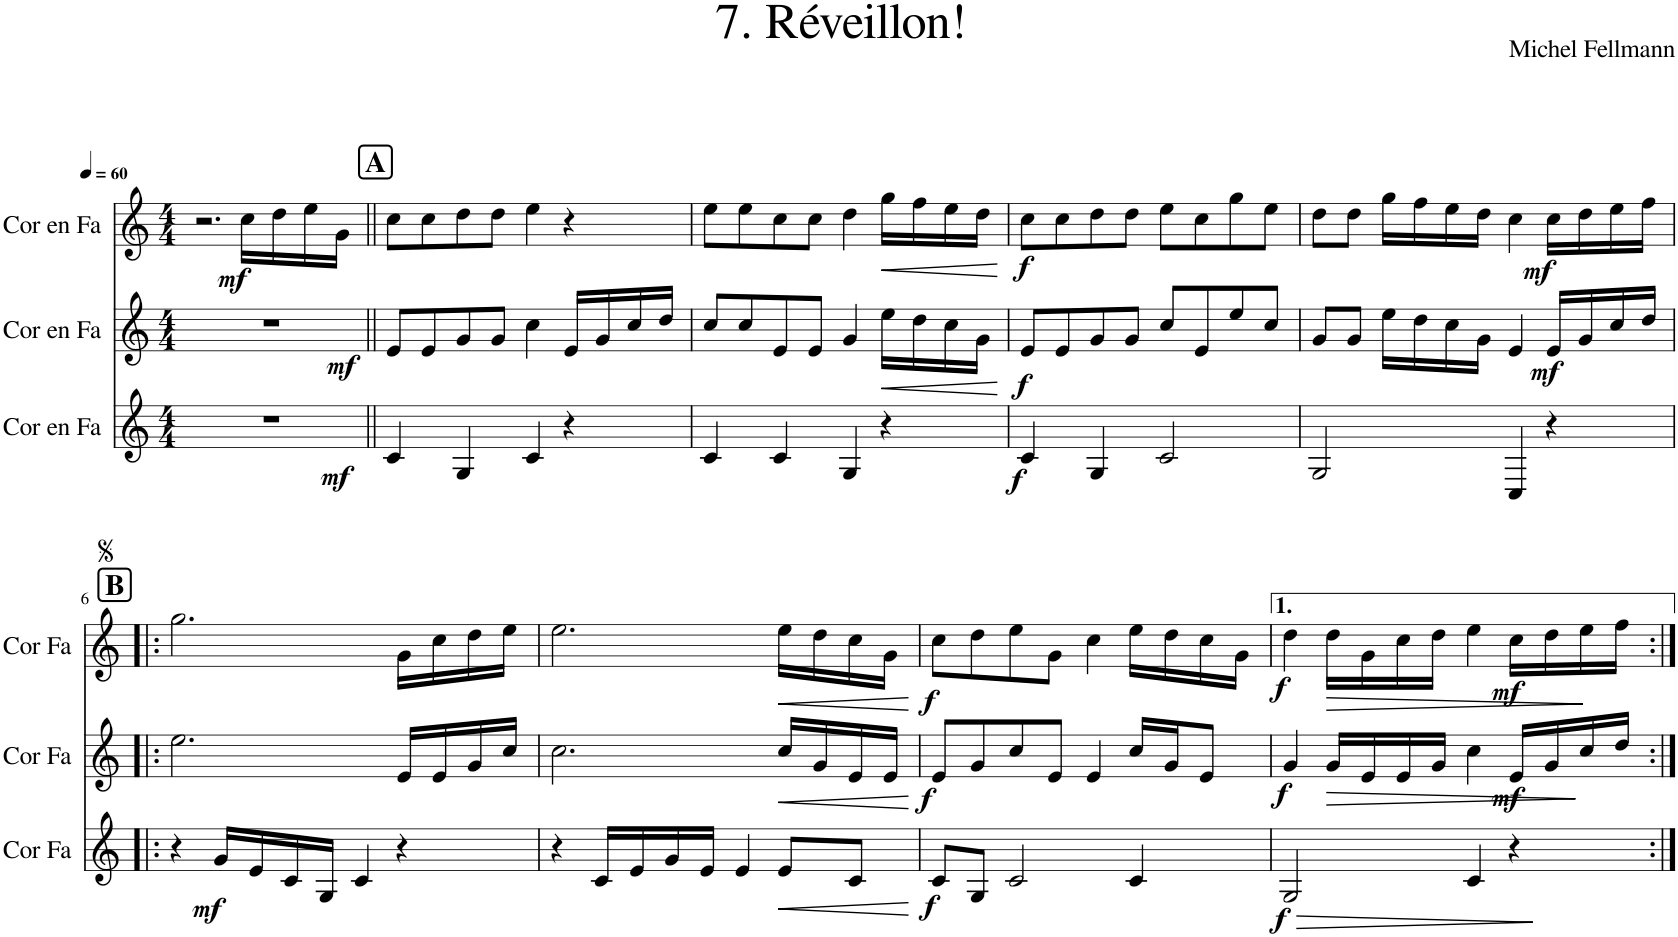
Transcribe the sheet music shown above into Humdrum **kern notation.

**kern	**dynam	**kern	**dynam	**kern	**dynam
*part3	*part3	*part2	*part2	*part1	*part1
*staff3	*staff3	*staff2	*staff2	*staff1	*staff1
*I"Cor en Fa	*	*I"Cor en Fa	*	*I"Cor en Fa	*
*I'Cor Fa	*	*I'Cor Fa	*	*I'Cor Fa	*
*clefG2	*	*clefG2	*	*clefG2	*
*Trd4c7	*	*Trd4c7	*	*Trd4c7	*
*k[]	*	*k[]	*	*k[]	*
*M4/4	*	*M4/4	*	*M4/4	*
*MM60	*	*MM60	*	*MM60	*
=1	=1	=1	=1	=1	=1
!	!LO:DY:b	!	!LO:DY:b	!	!
1r	mf	1r	mf	2.r	.
!	!	!	!	!	!LO:DY:b
.	.	.	.	16cc\LL	mf
.	.	.	.	16dd\	.
.	.	.	.	16ee\	.
.	.	.	.	16g\JJ	.
!!LO:REH:place=s1:a:B:cj:fs=14:t=A
=2||	=2||	=2||	=2||	=2||	=2||
4c/	.	8e/L	.	8cc\L	.
.	.	8e/	.	8cc\	.
4G/	.	8g/	.	8dd\	.
.	.	8g/J	.	8dd\J	.
4c/	.	4cc\	.	4ee\	.
4r	.	16e/LL	.	4r	.
.	.	16g/	.	.	.
.	.	16cc/	.	.	.
.	.	16dd/JJ	.	.	.
=3	=3	=3	=3	=3	=3
4c/	.	8cc/L	.	8ee\L	.
.	.	8cc/	.	8ee\	.
4c/	.	8e/	.	8cc\	.
.	.	8e/J	.	8cc\J	.
4G/	.	4g/	.	4dd\	.
!	!	!	!LO:HP:b	!	!LO:HP:b
4r	.	16ee\LL	<	16gg\LL	<
.	.	16dd\	.	16ff\	.
.	.	16cc\	.	16ee\	.
.	.	16g\JJ	.	16dd\JJ	.
.	.	.	[	.	[
=4	=4	=4	=4	=4	=4
!	!LO:DY:b	!	!LO:DY:b	!	!LO:DY:b
4c/	f	8e/L	f	8cc\L	f
.	.	8e/	.	8cc\	.
4G/	.	8g/	.	8dd\	.
.	.	8g/J	.	8dd\J	.
2c/	.	8cc/L	.	8ee\L	.
.	.	8e/	.	8cc\	.
.	.	8ee/	.	8gg\	.
.	.	8cc/J	.	8ee\J	.
=5	=5	=5	=5	=5	=5
2G/	.	8g/L	.	8dd\L	.
.	.	8g/J	.	8dd\J	.
.	.	16ee\LL	.	16gg\LL	.
.	.	16dd\	.	16ff\	.
.	.	16cc\	.	16ee\	.
.	.	16g\JJ	.	16dd\JJ	.
4C/	.	4e/	.	4cc\	.
!	!	!	!LO:DY:b	!	!LO:DY:b
4r	.	16e/LL	mf	16cc\LL	mf
.	.	16g/	.	16dd\	.
.	.	16cc/	.	16ee\	.
.	.	16dd/JJ	.	16ff\JJ	.
!!LO:LB:g=z
!!LO:REH:place=s1:a:B:cj:fs=14:t=B
=6!|:	=6!|:	=6!|:	=6!|:	=6!|:	=6!|:
4r	.	2.ee\	.	2.gg\	.
!	!LO:DY:b	!	!	!	!
16g/LL	mf	.	.	.	.
16e/	.	.	.	.	.
16c/	.	.	.	.	.
16G/JJ	.	.	.	.	.
4c/	.	.	.	.	.
4r	.	16e/LL	.	16g\LL	.
.	.	16e/	.	16cc\	.
.	.	16g/	.	16dd\	.
.	.	16cc/JJ	.	16ee\JJ	.
=7	=7	=7	=7	=7	=7
4r	.	2.cc\	.	2.ee\	.
16c/LL	.	.	.	.	.
16e/	.	.	.	.	.
16g/	.	.	.	.	.
16e/JJ	.	.	.	.	.
4e/	.	.	.	.	.
!	!LO:HP:b	!	!LO:HP:b	!	!LO:HP:b
8e/L	<	16cc/LL	<	16ee\LL	<
.	.	16g/	.	16dd\	.
8c/J	.	16e/	.	16cc\	.
.	.	16e/JJ	.	16g\JJ	.
.	[	.	[	.	[
=8	=8	=8	=8	=8	=8
!	!LO:DY:b	!	!LO:DY:b	!	!LO:DY:b
8c/L	f	8e/L	f	8cc\L	f
8G/J	.	8g/	.	8dd\	.
2c/	.	8cc/	.	8ee\	.
.	.	8e/J	.	8g\J	.
.	.	4e/	.	4cc\	.
4c/	.	16cc/LL	.	16ee\LL	.
.	.	16g/J	.	16dd\	.
.	.	8e/J	.	16cc\	.
.	.	.	.	16g\JJ	.
=9	=9	=9	=9	=9	=9
!	!LO:HP:b	!	!	!	!
!	!LO:DY:n=1:b	!	!LO:DY:b	!	!LO:DY:b
2G/	> f	4g/	f	4dd\	f
!	!	!	!LO:HP:b	!	!LO:HP:b
.	.	16g/LL	>	16dd\LL	>
.	.	16e/	.	16g\	.
.	.	16e/	.	16cc\	.
.	.	16g/JJ	.	16dd\JJ	.
4c/	.	4cc\	.	4ee\	.
!	!	!	!LO:DY:b	!	!LO:DY:b
4r	.	16e/LL	mf	16cc\LL	mf
.	.	16g/	.	16dd\	.
.	.	16cc/	.	16ee\	.
.	.	16dd/JJ	.	16ff\JJ	.
.	]	.	]	.	]
=:|!	=:|!	=:|!	=:|!	=:|!	=:|!
*-	*-	*-	*-	*-	*-
